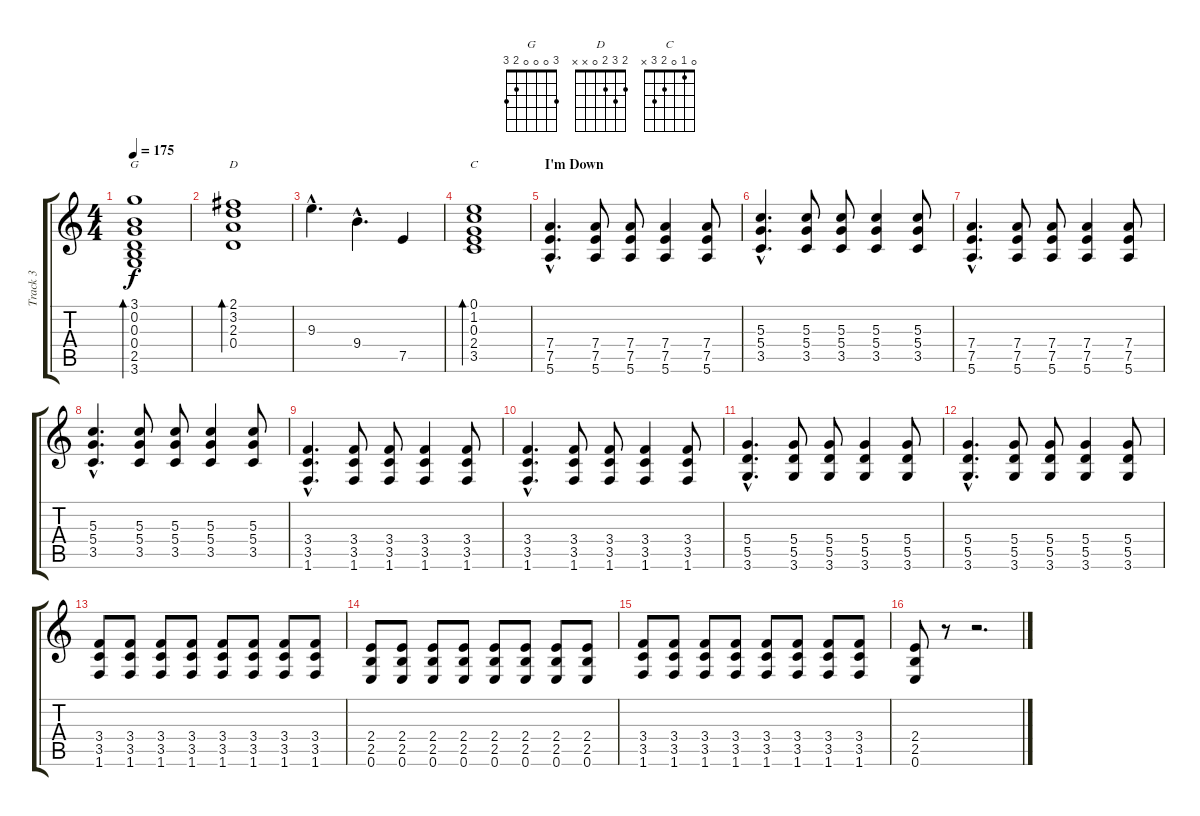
\track ("Track 3" "Track 3") {instrument distortionguitar}
\staff {score tabs}
\tuning (E4 B3 G3 D3 A2 E2) {hide}
\chord ("G" 3 0 0 0 2 3)
\chord ("D" 2 3 2 0 x x)
\chord ("C" 0 1 0 2 3 x)
\ts (4 4)
\tempo 175
\clef g2
\ks c
(3.1 0.2 0.3 0.4 2.5 3.6).1{bd 480 ch "G" dy f volume 8} |
(2.1 3.2 2.3 0.4).1{bd 480 ch "D"} |
9.3{hac}.4{d} 9.4{hac}.4{d} 7.5.4 |
(0.1 1.2 0.3 2.4 3.5).1{bd 480 ch "C"} |
\section ("" "I'm Down")
(7.4{hac} 7.5{hac} 5.6{hac}).4{d} (7.4 7.5 5.6).8 (7.4 7.5 5.6).8 (7.4 7.5 5.6).4 (7.4 7.5 5.6).8 |
(5.3{hac} 5.4{hac} 3.5{hac}).4{d} (5.3 5.4 3.5).8 (5.3 5.4 3.5).8 (5.3 5.4 3.5).4 (5.3 5.4 3.5).8 |
(7.4{hac} 7.5{hac} 5.6{hac}).4{d} (7.4 7.5 5.6).8 (7.4 7.5 5.6).8 (7.4 7.5 5.6).4 (7.4 7.5 5.6).8 |
(5.3{hac} 5.4{hac} 3.5{hac}).4{d} (5.3 5.4 3.5).8 (5.3 5.4 3.5).8 (5.3 5.4 3.5).4 (5.3 5.4 3.5).8 |
(3.4{hac} 3.5{hac} 1.6{hac}).4{d} (3.4 3.5 1.6).8 (3.4 3.5 1.6).8 (3.4 3.5 1.6).4 (3.4 3.5 1.6).8 |
(3.4{hac} 3.5{hac} 1.6{hac}).4{d} (3.4 3.5 1.6).8 (3.4 3.5 1.6).8 (3.4 3.5 1.6).4 (3.4 3.5 1.6).8 |
(5.4{hac} 5.5{hac} 3.6{hac}).4{d} (5.4 5.5 3.6).8 (5.4 5.5 3.6).8 (5.4 5.5 3.6).4 (5.4 5.5 3.6).8 |
(5.4{hac} 5.5{hac} 3.6{hac}).4{d} (5.4 5.5 3.6).8 (5.4 5.5 3.6).8 (5.4 5.5 3.6).4 (5.4 5.5 3.6).8 |
(3.4 3.5 1.6).8 (3.4 3.5 1.6).8 (3.4 3.5 1.6).8 (3.4 3.5 1.6).8 (3.4 3.5 1.6).8 (3.4 3.5 1.6).8 (3.4 3.5 1.6).8 (3.4 3.5 1.6).8 |
(2.4 2.5 0.6).8 (2.4 2.5 0.6).8 (2.4 2.5 0.6).8 (2.4 2.5 0.6).8 (2.4 2.5 0.6).8 (2.4 2.5 0.6).8 (2.4 2.5 0.6).8 (2.4 2.5 0.6).8 |
(3.4 3.5 1.6).8 (3.4 3.5 1.6).8 (3.4 3.5 1.6).8 (3.4 3.5 1.6).8 (3.4 3.5 1.6).8 (3.4 3.5 1.6).8 (3.4 3.5 1.6).8 (3.4 3.5 1.6).8 |
(2.4 2.5 0.6).8 r.8 r.2{d}
